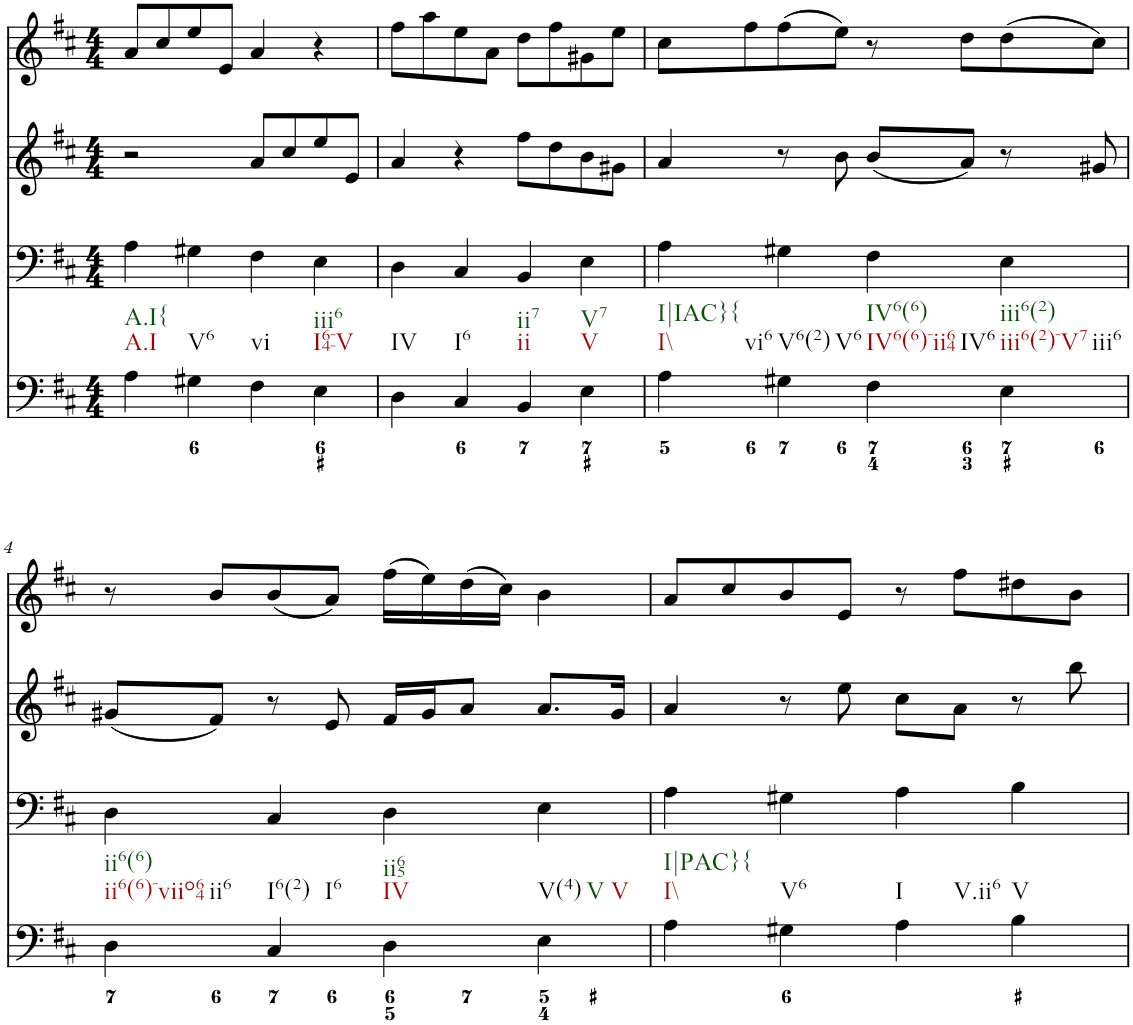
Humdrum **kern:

**kern	**kern	**kern	**kern
*part4	*part3	*part2	*part1
*staff4	*staff3	*staff2	*staff1
*I"Piano	*I"Piano	*I"Piano	*I"Piano
*I'Pno	*I'Pno	*I'Pno	*I'Pno
*clefF4	*clefF4	*clefG2	*clefG2
*k[f#c#]	*k[f#c#]	*k[f#c#]	*k[f#c#]
*D:	*D:	*D:	*D:
*M4/4	*M4/4	*M4/4	*M4/4
=1	=1	=1	=1
!LO:TX:b:t=A.I	!	!	!
!LO:TX:b:t=A.I{	!	!	!
4A\	4A\	2r	8a/L
.	.	.	8cc#/
!LO:TX:b:t=V6	!	!	!
4G#X\	4G#X\	.	8ee/
.	.	.	8e/J
!LO:TX:b:t=vi	!	!	!
4F#\	4F#\	8a/L	4a/
.	.	8cc#/	.
!LO:TX:b:t=I64-V	!	!	!
!LO:TX:b:t=iii6	!	!	!
4E\	4E\	8ee/	4r
.	.	8e/J	.
=2	=2	=2	=2
!LO:TX:b:t=IV	!	!	!
4D\	4D\	4a/	8ff#\L
.	.	.	8aa\
!LO:TX:b:t=I6	!	!	!
4C#/	4C#/	4r	8ee\
.	.	.	8a\J
!LO:TX:b:t=ii	!	!	!
!LO:TX:b:t=ii7	!	!	!
4BB/	4BB/	8ff#\L	8dd\L
.	.	8dd\	8ff#\
!LO:TX:b:t=V	!	!	!
!LO:TX:b:t=V7	!	!	!
4E\	4E\	8b\	8g#X\
.	.	8g#X\J	8ee\J
=3	=3	=3	=3
!LO:TX:b:t=I\\	!	!	!
!LO:TX:b:t=I|IAC}{	!	!	!
!LO:TX:b:t=vi6	!	!	!
4A\	4A\	4a/	8cc#\L
.	.	.	8ff#\
!LO:TX:b:t=V6(2)	!	!	!
!LO:TX:b:t=V6	!	!	!
4G#X\	4G#X\	8r	(8ff#\
.	.	8b\	8ee\J)
!LO:TX:b:t=IV6(6)-ii64	!	!	!
!LO:TX:b:t=IV6(6)	!	!	!
!LO:TX:b:t=IV6	!	!	!
4F#\	4F#\	(8b/L	8r
.	.	8a/J)	8dd\L
!LO:TX:b:t=iii6(2)-V7	!	!	!
!LO:TX:b:t=iii6(2)	!	!	!
!LO:TX:b:t=iii6	!	!	!
4E\	4E\	8r	(8dd\
.	.	8g#X/	8cc#\J)
!!LO:LB:g=z
=4	=4	=4	=4
!LO:TX:b:t=ii6(6)-viio64	!	!	!
!LO:TX:b:t=ii6(6)	!	!	!
!LO:TX:b:t=ii6	!	!	!
4D\	4D\	(8g#X/L	8r
.	.	8f#/J)	8b/L
!LO:TX:b:t=I6(2)	!	!	!
!LO:TX:b:t=I6	!	!	!
4C#/	4C#/	8r	(8b/
.	.	8e/	8a/J)
!LO:TX:b:t=IV	!	!	!
!LO:TX:b:t=ii65	!	!	!
4D\	4D\	16f#/LL	(16ff#\LL
.	.	16g#/J	16ee\)
.	.	8a/J	(16dd\
.	.	.	16cc#\JJ)
!LO:TX:b:t=V(4)	!	!	!
!LO:TX:b:t=V	!	!	!
!LO:TX:b:t=V	!	!	!
4E\	4E\	8.a/L	4b\
.	.	16g#/Jk	.
=5	=5	=5	=5
!LO:TX:b:t=I\\	!	!	!
!LO:TX:b:t=I|PAC}{	!	!	!
4A\	4A\	4a/	8a/L
.	.	.	8cc#/
!LO:TX:b:t=V6	!	!	!
4G#X\	4G#X\	8r	8b/
.	.	8ee\	8e/J
!LO:TX:b:t=I	!	!	!
!LO:TX:b:t=V.ii6	!	!	!
4A\	4A\	8cc#\L	8r
.	.	8a\J	8ff#\L
!LO:TX:b:t=V	!	!	!
4B\	4B\	8r	8dd#X\
.	.	8bb\	8b\J
=	=	=	=
*-	*-	*-	*-
